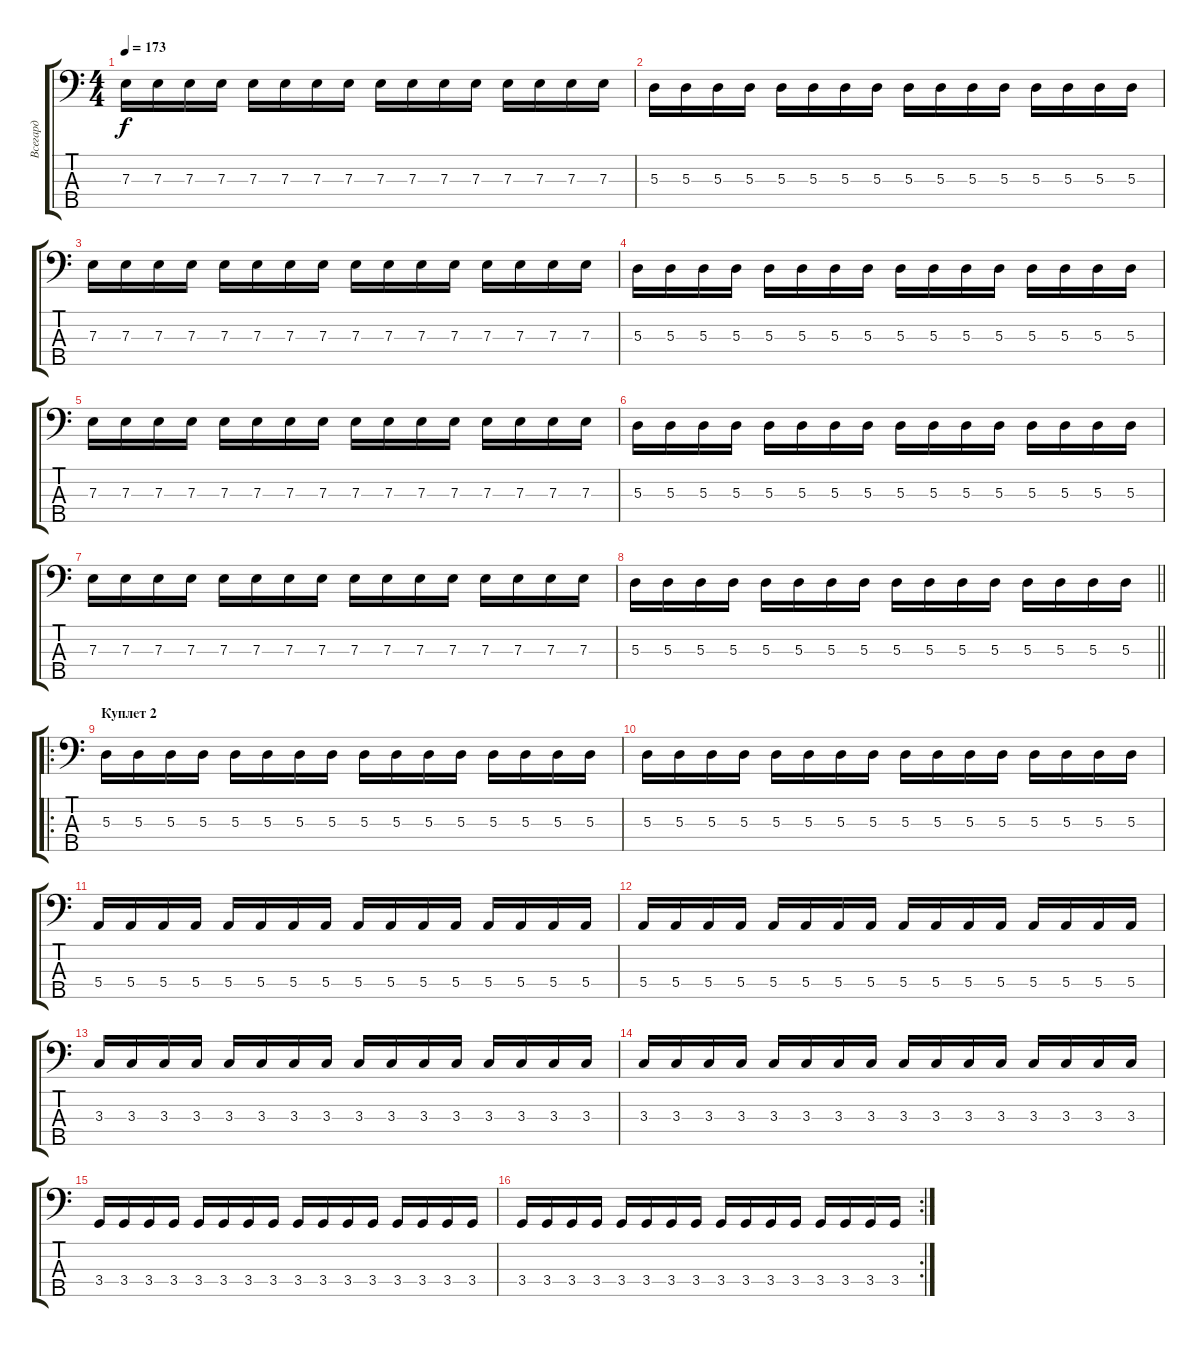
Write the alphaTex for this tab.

\track ("Всегард" "Всегард") {instrument electricbasspick}
\staff {score tabs}
\tuning (G2 D2 A1 E1 B0) {hide}
\ts (4 4)
\tempo 173
\clef f4
\ks c
7.3.16{dy f} 7.3.16 7.3.16 7.3.16 7.3.16 7.3.16 7.3.16 7.3.16 7.3.16 7.3.16 7.3.16 7.3.16 7.3.16 7.3.16 7.3.16 7.3.16 |
5.3.16 5.3.16 5.3.16 5.3.16 5.3.16 5.3.16 5.3.16 5.3.16 5.3.16 5.3.16 5.3.16 5.3.16 5.3.16 5.3.16 5.3.16 5.3.16 |
7.3.16 7.3.16 7.3.16 7.3.16 7.3.16 7.3.16 7.3.16 7.3.16 7.3.16 7.3.16 7.3.16 7.3.16 7.3.16 7.3.16 7.3.16 7.3.16 |
5.3.16 5.3.16 5.3.16 5.3.16 5.3.16 5.3.16 5.3.16 5.3.16 5.3.16 5.3.16 5.3.16 5.3.16 5.3.16 5.3.16 5.3.16 5.3.16 |
7.3.16 7.3.16 7.3.16 7.3.16 7.3.16 7.3.16 7.3.16 7.3.16 7.3.16 7.3.16 7.3.16 7.3.16 7.3.16 7.3.16 7.3.16 7.3.16 |
5.3.16 5.3.16 5.3.16 5.3.16 5.3.16 5.3.16 5.3.16 5.3.16 5.3.16 5.3.16 5.3.16 5.3.16 5.3.16 5.3.16 5.3.16 5.3.16 |
7.3.16 7.3.16 7.3.16 7.3.16 7.3.16 7.3.16 7.3.16 7.3.16 7.3.16 7.3.16 7.3.16 7.3.16 7.3.16 7.3.16 7.3.16 7.3.16 |
\barLineRight lightlight
5.3.16 5.3.16 5.3.16 5.3.16 5.3.16 5.3.16 5.3.16 5.3.16 5.3.16 5.3.16 5.3.16 5.3.16 5.3.16 5.3.16 5.3.16 5.3.16 |
\ro
\section ("" "Куплет 2")
5.3.16 5.3.16 5.3.16 5.3.16 5.3.16 5.3.16 5.3.16 5.3.16 5.3.16 5.3.16 5.3.16 5.3.16 5.3.16 5.3.16 5.3.16 5.3.16 |
5.3.16 5.3.16 5.3.16 5.3.16 5.3.16 5.3.16 5.3.16 5.3.16 5.3.16 5.3.16 5.3.16 5.3.16 5.3.16 5.3.16 5.3.16 5.3.16 |
5.4.16 5.4.16 5.4.16 5.4.16 5.4.16 5.4.16 5.4.16 5.4.16 5.4.16 5.4.16 5.4.16 5.4.16 5.4.16 5.4.16 5.4.16 5.4.16 |
5.4.16 5.4.16 5.4.16 5.4.16 5.4.16 5.4.16 5.4.16 5.4.16 5.4.16 5.4.16 5.4.16 5.4.16 5.4.16 5.4.16 5.4.16 5.4.16 |
3.3.16 3.3.16 3.3.16 3.3.16 3.3.16 3.3.16 3.3.16 3.3.16 3.3.16 3.3.16 3.3.16 3.3.16 3.3.16 3.3.16 3.3.16 3.3.16 |
3.3.16 3.3.16 3.3.16 3.3.16 3.3.16 3.3.16 3.3.16 3.3.16 3.3.16 3.3.16 3.3.16 3.3.16 3.3.16 3.3.16 3.3.16 3.3.16 |
3.4.16 3.4.16 3.4.16 3.4.16 3.4.16 3.4.16 3.4.16 3.4.16 3.4.16 3.4.16 3.4.16 3.4.16 3.4.16 3.4.16 3.4.16 3.4.16 |
\rc 2
3.4.16 3.4.16 3.4.16 3.4.16 3.4.16 3.4.16 3.4.16 3.4.16 3.4.16 3.4.16 3.4.16 3.4.16 3.4.16 3.4.16 3.4.16 3.4.16
